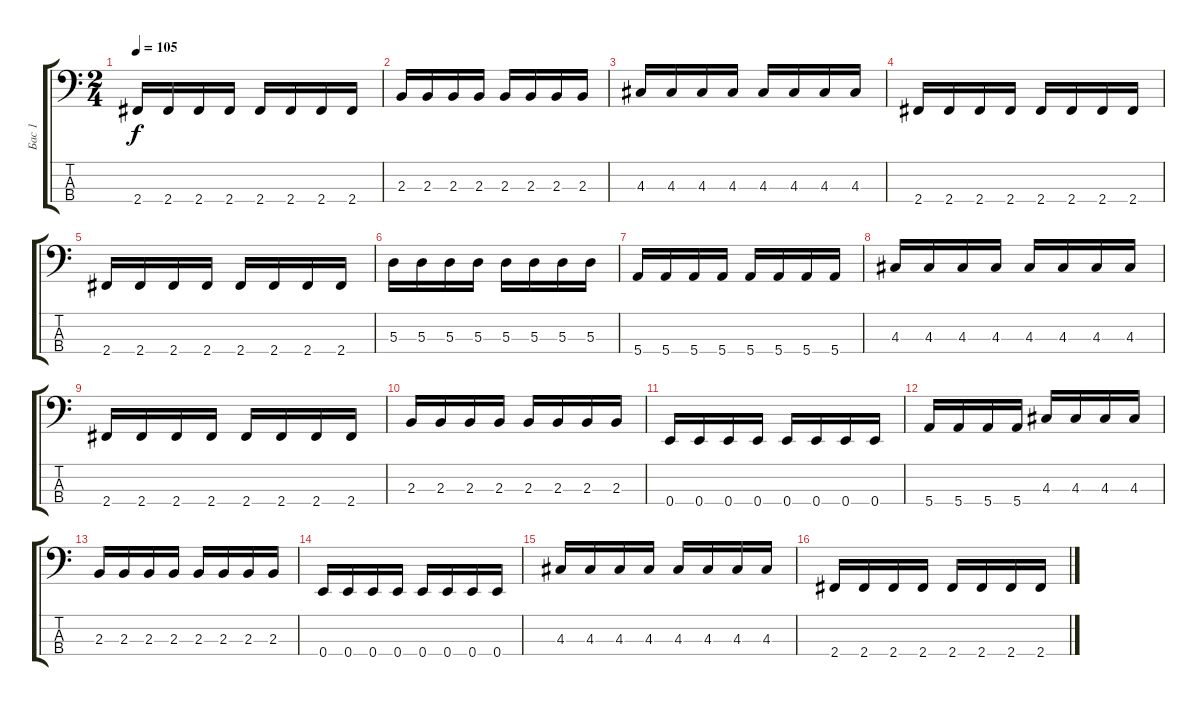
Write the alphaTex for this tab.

\track ("Бас 1" "Бас 1") {instrument electricbassfinger}
\staff {score tabs}
\tuning (G2 D2 A1 E1) {hide}
\ts (2 4)
\tempo 105
\clef f4
\ks c
2.4.16{dy f} 2.4.16 2.4.16 2.4.16 2.4.16 2.4.16 2.4.16 2.4.16 |
2.3.16 2.3.16 2.3.16 2.3.16 2.3.16 2.3.16 2.3.16 2.3.16 |
4.3.16 4.3.16 4.3.16 4.3.16 4.3.16 4.3.16 4.3.16 4.3.16 |
2.4.16 2.4.16 2.4.16 2.4.16 2.4.16 2.4.16 2.4.16 2.4.16 |
2.4.16 2.4.16 2.4.16 2.4.16 2.4.16 2.4.16 2.4.16 2.4.16 |
5.3.16 5.3.16 5.3.16 5.3.16 5.3.16 5.3.16 5.3.16 5.3.16 |
5.4.16 5.4.16 5.4.16 5.4.16 5.4.16 5.4.16 5.4.16 5.4.16 |
4.3.16 4.3.16 4.3.16 4.3.16 4.3.16 4.3.16 4.3.16 4.3.16 |
2.4.16 2.4.16 2.4.16 2.4.16 2.4.16 2.4.16 2.4.16 2.4.16 |
2.3.16 2.3.16 2.3.16 2.3.16 2.3.16 2.3.16 2.3.16 2.3.16 |
0.4.16 0.4.16 0.4.16 0.4.16 0.4.16 0.4.16 0.4.16 0.4.16 |
5.4.16 5.4.16 5.4.16 5.4.16 4.3.16 4.3.16 4.3.16 4.3.16 |
2.3.16 2.3.16 2.3.16 2.3.16 2.3.16 2.3.16 2.3.16 2.3.16 |
0.4.16 0.4.16 0.4.16 0.4.16 0.4.16 0.4.16 0.4.16 0.4.16 |
4.3.16 4.3.16 4.3.16 4.3.16 4.3.16 4.3.16 4.3.16 4.3.16 |
2.4.16 2.4.16 2.4.16 2.4.16 2.4.16 2.4.16 2.4.16 2.4.16
